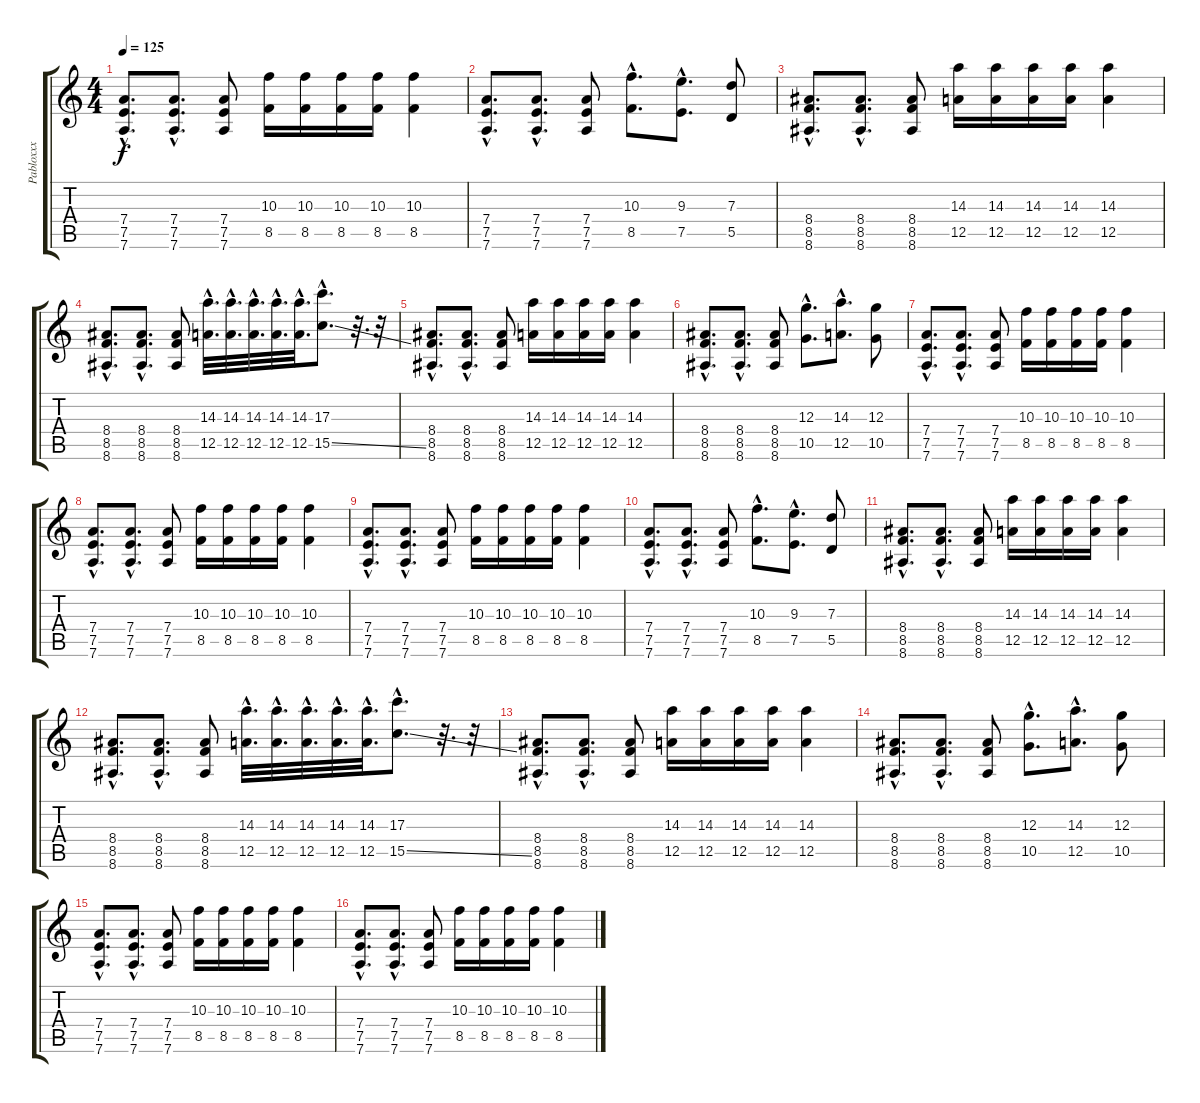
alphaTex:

\track ("Pabloxxx" "Pabloxxx") {instrument distortionguitar}
\staff {score tabs}
\tuning (E4 B3 G3 D3 A2 D2) {hide}
\ts (4 4)
\tempo 125
\clef g2
\ks c
(7.4{hac} 7.5{hac} 7.6{hac}).8{d dy f} (7.4{hac} 7.5{hac} 7.6{hac}).8{d} (7.4 7.5 7.6).8 (10.3 8.5).16 (10.3 8.5).16 (10.3 8.5).16 (10.3 8.5).16 (10.3 8.5).4 |
(7.4{hac} 7.5{hac} 7.6{hac}).8{d} (7.4{hac} 7.5{hac} 7.6{hac}).8{d} (7.4 7.5 7.6).8 (10.3{hac} 8.5{hac}).8{d} (9.3{hac} 7.5{hac}).8{d} (7.3 5.5).8 |
(8.4{hac} 8.5{hac} 8.6{hac}).8{d} (8.4{hac} 8.5{hac} 8.6{hac}).8{d} (8.4 8.5 8.6).8 (14.3 12.5).16 (14.3 12.5).16 (14.3 12.5).16 (14.3 12.5).16 (14.3 12.5).4 |
(8.4{hac} 8.5{hac} 8.6{hac}).8{d} (8.4{hac} 8.5{hac} 8.6{hac}).8{d} (8.4 8.5 8.6).8 (14.3{hac} 12.5{hac}).32{d} (14.3{hac} 12.5{hac}).32{d} (14.3{hac} 12.5{hac}).32{d} (14.3{hac} 12.5{hac}).32{d} (14.3{hac} 12.5{hac}).32{d} (17.3{hac} 15.5{ss hac}).8{d} r.32{d} r.32 |
(8.4{hac} 8.5{hac} 8.6{hac}).8{d} (8.4{hac} 8.5{hac} 8.6{hac}).8{d} (8.4 8.5 8.6).8 (14.3 12.5).16 (14.3 12.5).16 (14.3 12.5).16 (14.3 12.5).16 (14.3 12.5).4 |
(8.4{hac} 8.5{hac} 8.6{hac}).8{d} (8.4{hac} 8.5{hac} 8.6{hac}).8{d} (8.4 8.5 8.6).8 (12.3{hac} 10.5{hac}).8{d} (14.3{hac} 12.5{hac}).8{d} (12.3 10.5).8 |
(7.4{hac} 7.5{hac} 7.6{hac}).8{d} (7.4{hac} 7.5{hac} 7.6{hac}).8{d} (7.4 7.5 7.6).8 (10.3 8.5).16 (10.3 8.5).16 (10.3 8.5).16 (10.3 8.5).16 (10.3 8.5).4 |
(7.4{hac} 7.5{hac} 7.6{hac}).8{d} (7.4{hac} 7.5{hac} 7.6{hac}).8{d} (7.4 7.5 7.6).8 (10.3 8.5).16 (10.3 8.5).16 (10.3 8.5).16 (10.3 8.5).16 (10.3 8.5).4 |
(7.4{hac} 7.5{hac} 7.6{hac}).8{d} (7.4{hac} 7.5{hac} 7.6{hac}).8{d} (7.4 7.5 7.6).8 (10.3 8.5).16 (10.3 8.5).16 (10.3 8.5).16 (10.3 8.5).16 (10.3 8.5).4 |
(7.4{hac} 7.5{hac} 7.6{hac}).8{d} (7.4{hac} 7.5{hac} 7.6{hac}).8{d} (7.4 7.5 7.6).8 (10.3{hac} 8.5{hac}).8{d} (9.3{hac} 7.5{hac}).8{d} (7.3 5.5).8 |
(8.4{hac} 8.5{hac} 8.6{hac}).8{d} (8.4{hac} 8.5{hac} 8.6{hac}).8{d} (8.4 8.5 8.6).8 (14.3 12.5).16 (14.3 12.5).16 (14.3 12.5).16 (14.3 12.5).16 (14.3 12.5).4 |
(8.4{hac} 8.5{hac} 8.6{hac}).8{d} (8.4{hac} 8.5{hac} 8.6{hac}).8{d} (8.4 8.5 8.6).8 (14.3{hac} 12.5{hac}).32{d} (14.3{hac} 12.5{hac}).32{d} (14.3{hac} 12.5{hac}).32{d} (14.3{hac} 12.5{hac}).32{d} (14.3{hac} 12.5{hac}).32{d} (17.3{hac} 15.5{ss hac}).8{d} r.32{d} r.32 |
(8.4{hac} 8.5{hac} 8.6{hac}).8{d} (8.4{hac} 8.5{hac} 8.6{hac}).8{d} (8.4 8.5 8.6).8 (14.3 12.5).16 (14.3 12.5).16 (14.3 12.5).16 (14.3 12.5).16 (14.3 12.5).4 |
(8.4{hac} 8.5{hac} 8.6{hac}).8{d} (8.4{hac} 8.5{hac} 8.6{hac}).8{d} (8.4 8.5 8.6).8 (12.3{hac} 10.5{hac}).8{d} (14.3{hac} 12.5{hac}).8{d} (12.3 10.5).8 |
(7.4{hac} 7.5{hac} 7.6{hac}).8{d} (7.4{hac} 7.5{hac} 7.6{hac}).8{d} (7.4 7.5 7.6).8 (10.3 8.5).16 (10.3 8.5).16 (10.3 8.5).16 (10.3 8.5).16 (10.3 8.5).4 |
(7.4{hac} 7.5{hac} 7.6{hac}).8{d} (7.4{hac} 7.5{hac} 7.6{hac}).8{d} (7.4 7.5 7.6).8 (10.3 8.5).16 (10.3 8.5).16 (10.3 8.5).16 (10.3 8.5).16 (10.3 8.5).4
